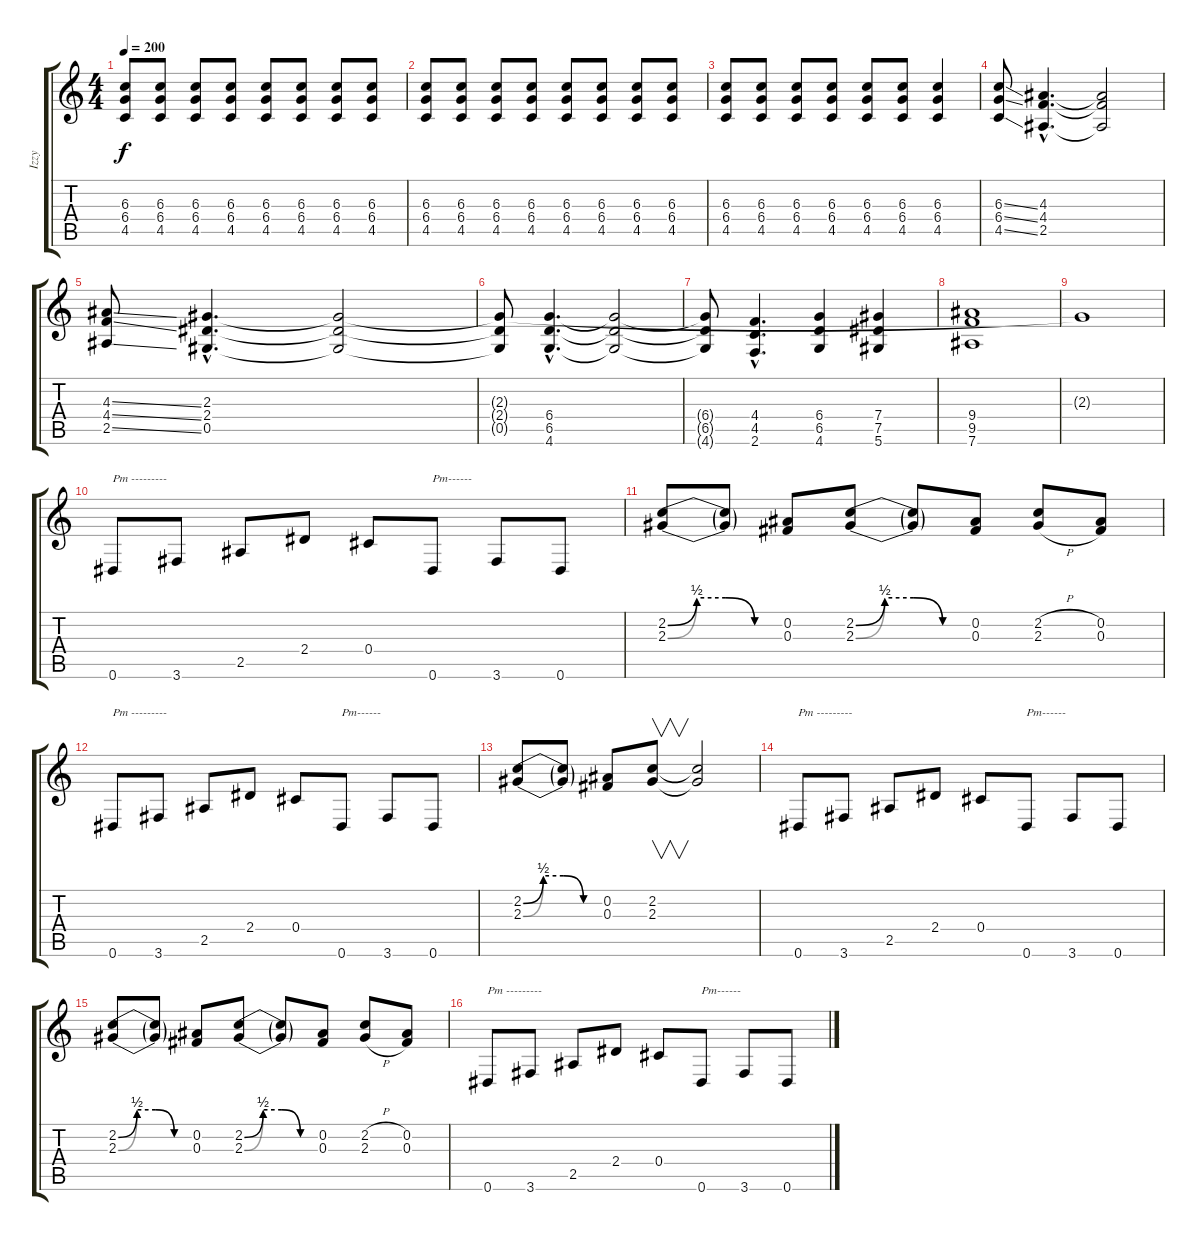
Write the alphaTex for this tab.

\track ("Izzy" "Izzy") {instrument distortionguitar}
\staff {score tabs}
\tuning (Eb4 Bb3 Gb3 Db3 Ab2 Eb2) {hide}
\ts (4 4)
\tempo 200
\clef g2
\ks c
(6.3 6.4 4.5).8{dy f} (6.3 6.4 4.5).8 (6.3 6.4 4.5).8 (6.3 6.4 4.5).8 (6.3 6.4 4.5).8 (6.3 6.4 4.5).8 (6.3 6.4 4.5).8 (6.3 6.4 4.5).8 |
(6.3 6.4 4.5).8 (6.3 6.4 4.5).8 (6.3 6.4 4.5).8 (6.3 6.4 4.5).8 (6.3 6.4 4.5).8 (6.3 6.4 4.5).8 (6.3 6.4 4.5).8 (6.3 6.4 4.5).8 |
(6.3 6.4 4.5).8 (6.3 6.4 4.5).8 (6.3 6.4 4.5).8 (6.3 6.4 4.5).8 (6.3 6.4 4.5).8 (6.3 6.4 4.5).8 (6.3 6.4 4.5).4 |
(6.3{ss} 6.4{ss} 4.5{ss}).8 (4.3{hac} 4.4{hac} 2.5{hac}).4{d} (4.3{t} 4.4{t} 2.5{t}).2 |
(4.3{ss} 4.4{ss} 2.5{ss}).8 (2.3{hac} 2.4{hac} 0.5{hac}).4{d} (2.3{t} 2.4{t} 0.5{t}).2 |
(2.3{t} 2.4{t} 0.5{t}).8 (6.4{hac} 6.5{hac} 4.6{hac}).4{d} (6.4{t} 6.5{t} 4.6{t}).2 |
(6.4{t} 6.5{t} 4.6{t}).8 (4.4{hac} 4.5{hac} 2.6{hac}).4{d} (6.4 6.5 4.6).4 (7.4 7.5 5.6).4 |
(9.4 9.5 7.6).1 |
2.3{t}.1 |
0.6.8{txt "Pm ---------"} 3.6.8 2.5.8 2.4.8 0.4.8 0.6.8{txt "Pm------"} 3.6.8 0.6.8 |
(2.2{be (custom 0 0 15 2 30 2 45 0 60 0)} 2.3{be (custom 0 0 15 2 30 2 45 0 60 0)}).8 (2.2{t} 2.3{t}).8 (0.2 0.3).8 (2.2{be (custom 0 0 15 2 30 2 45 0 60 0)} 2.3{be (custom 0 0 15 2 30 2 45 0 60 0)}).8 (2.2{t} 2.3{t}).8 (0.2 0.3).8 (2.2{h} 2.3{h}).8 (0.2 0.3).8 |
0.6.8{txt "Pm ---------"} 3.6.8 2.5.8 2.4.8 0.4.8 0.6.8{txt "Pm------"} 3.6.8 0.6.8 |
(2.2{be (custom 0 0 15 2 30 2 45 0 60 0)} 2.3{be (custom 0 0 15 2 30 2 45 0 60 0)}).8 (2.2{t} 2.3{t}).8 (0.2 0.3).8 (2.2 2.3).8{v} (2.2{t} 2.3{t}).2 |
0.6.8{txt "Pm ---------"} 3.6.8 2.5.8 2.4.8 0.4.8 0.6.8{txt "Pm------"} 3.6.8 0.6.8 |
(2.2{be (custom 0 0 15 2 30 2 45 0 60 0)} 2.3{be (custom 0 0 15 2 30 2 45 0 60 0)}).8 (2.2{t} 2.3{t}).8 (0.2 0.3).8 (2.2{be (custom 0 0 15 2 30 2 45 0 60 0)} 2.3{be (custom 0 0 15 2 30 2 45 0 60 0)}).8 (2.2{t} 2.3{t}).8 (0.2 0.3).8 (2.2{h} 2.3{h}).8 (0.2 0.3).8 |
0.6.8{txt "Pm ---------"} 3.6.8 2.5.8 2.4.8 0.4.8 0.6.8{txt "Pm------"} 3.6.8 0.6.8
